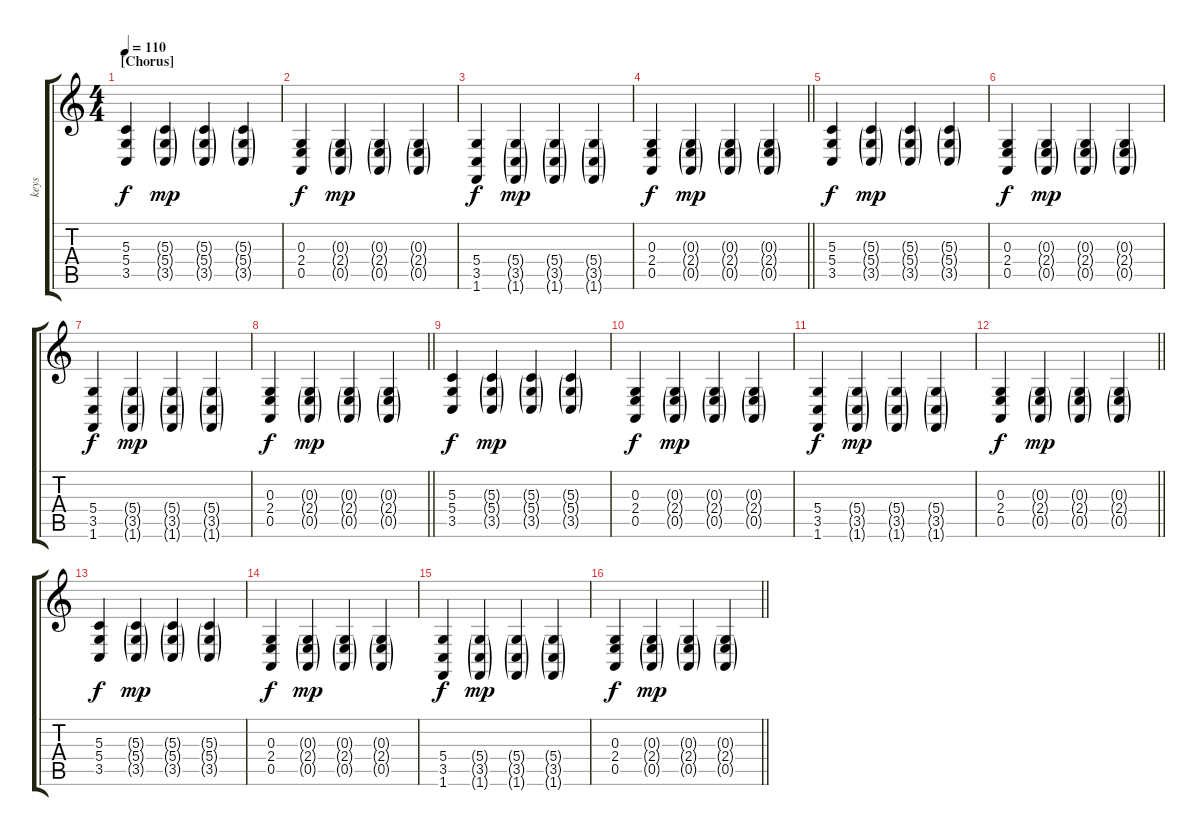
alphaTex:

\track ("keys" "keys") {instrument brightacousticpiano}
\staff {score tabs}
\tuning (E4 B3 G3 D3 A2 E2) {hide}
\ts (4 4)
\section ("" "[Chorus]")
\tempo 110
\clef g2
\ks c
(5.3 5.4 3.5).4{dy f} (5.3{g} 5.4{g} 3.5{g}).4{dy mp} (5.3{g} 5.4{g} 3.5{g}).4 (5.3{g} 5.4{g} 3.5{g}).4 |
(0.3 2.4 0.5).4{dy f} (0.3{g} 2.4{g} 0.5{g}).4{dy mp} (0.3{g} 2.4{g} 0.5{g}).4 (0.3{g} 2.4{g} 0.5{g}).4 |
(5.4 3.5 1.6).4{dy f} (5.4{g} 3.5{g} 1.6{g}).4{dy mp} (5.4{g} 3.5{g} 1.6{g}).4 (5.4{g} 3.5{g} 1.6{g}).4 |
\barLineRight lightlight
(0.3 2.4 0.5).4{dy f} (0.3{g} 2.4{g} 0.5{g}).4{dy mp} (0.3{g} 2.4{g} 0.5{g}).4 (0.3{g} 2.4{g} 0.5{g}).4 |
(5.3 5.4 3.5).4{dy f} (5.3{g} 5.4{g} 3.5{g}).4{dy mp} (5.3{g} 5.4{g} 3.5{g}).4 (5.3{g} 5.4{g} 3.5{g}).4 |
(0.3 2.4 0.5).4{dy f} (0.3{g} 2.4{g} 0.5{g}).4{dy mp} (0.3{g} 2.4{g} 0.5{g}).4 (0.3{g} 2.4{g} 0.5{g}).4 |
(5.4 3.5 1.6).4{dy f} (5.4{g} 3.5{g} 1.6{g}).4{dy mp} (5.4{g} 3.5{g} 1.6{g}).4 (5.4{g} 3.5{g} 1.6{g}).4 |
\barLineRight lightlight
(0.3 2.4 0.5).4{dy f} (0.3{g} 2.4{g} 0.5{g}).4{dy mp} (0.3{g} 2.4{g} 0.5{g}).4 (0.3{g} 2.4{g} 0.5{g}).4 |
(5.3 5.4 3.5).4{dy f} (5.3{g} 5.4{g} 3.5{g}).4{dy mp} (5.3{g} 5.4{g} 3.5{g}).4 (5.3{g} 5.4{g} 3.5{g}).4 |
(0.3 2.4 0.5).4{dy f} (0.3{g} 2.4{g} 0.5{g}).4{dy mp} (0.3{g} 2.4{g} 0.5{g}).4 (0.3{g} 2.4{g} 0.5{g}).4 |
(5.4 3.5 1.6).4{dy f} (5.4{g} 3.5{g} 1.6{g}).4{dy mp} (5.4{g} 3.5{g} 1.6{g}).4 (5.4{g} 3.5{g} 1.6{g}).4 |
\barLineRight lightlight
(0.3 2.4 0.5).4{dy f} (0.3{g} 2.4{g} 0.5{g}).4{dy mp} (0.3{g} 2.4{g} 0.5{g}).4 (0.3{g} 2.4{g} 0.5{g}).4 |
(5.3 5.4 3.5).4{dy f} (5.3{g} 5.4{g} 3.5{g}).4{dy mp} (5.3{g} 5.4{g} 3.5{g}).4 (5.3{g} 5.4{g} 3.5{g}).4 |
(0.3 2.4 0.5).4{dy f} (0.3{g} 2.4{g} 0.5{g}).4{dy mp} (0.3{g} 2.4{g} 0.5{g}).4 (0.3{g} 2.4{g} 0.5{g}).4 |
(5.4 3.5 1.6).4{dy f} (5.4{g} 3.5{g} 1.6{g}).4{dy mp} (5.4{g} 3.5{g} 1.6{g}).4 (5.4{g} 3.5{g} 1.6{g}).4 |
\barLineRight lightlight
(0.3 2.4 0.5).4{dy f} (0.3{g} 2.4{g} 0.5{g}).4{dy mp} (0.3{g} 2.4{g} 0.5{g}).4 (0.3{g} 2.4{g} 0.5{g}).4
